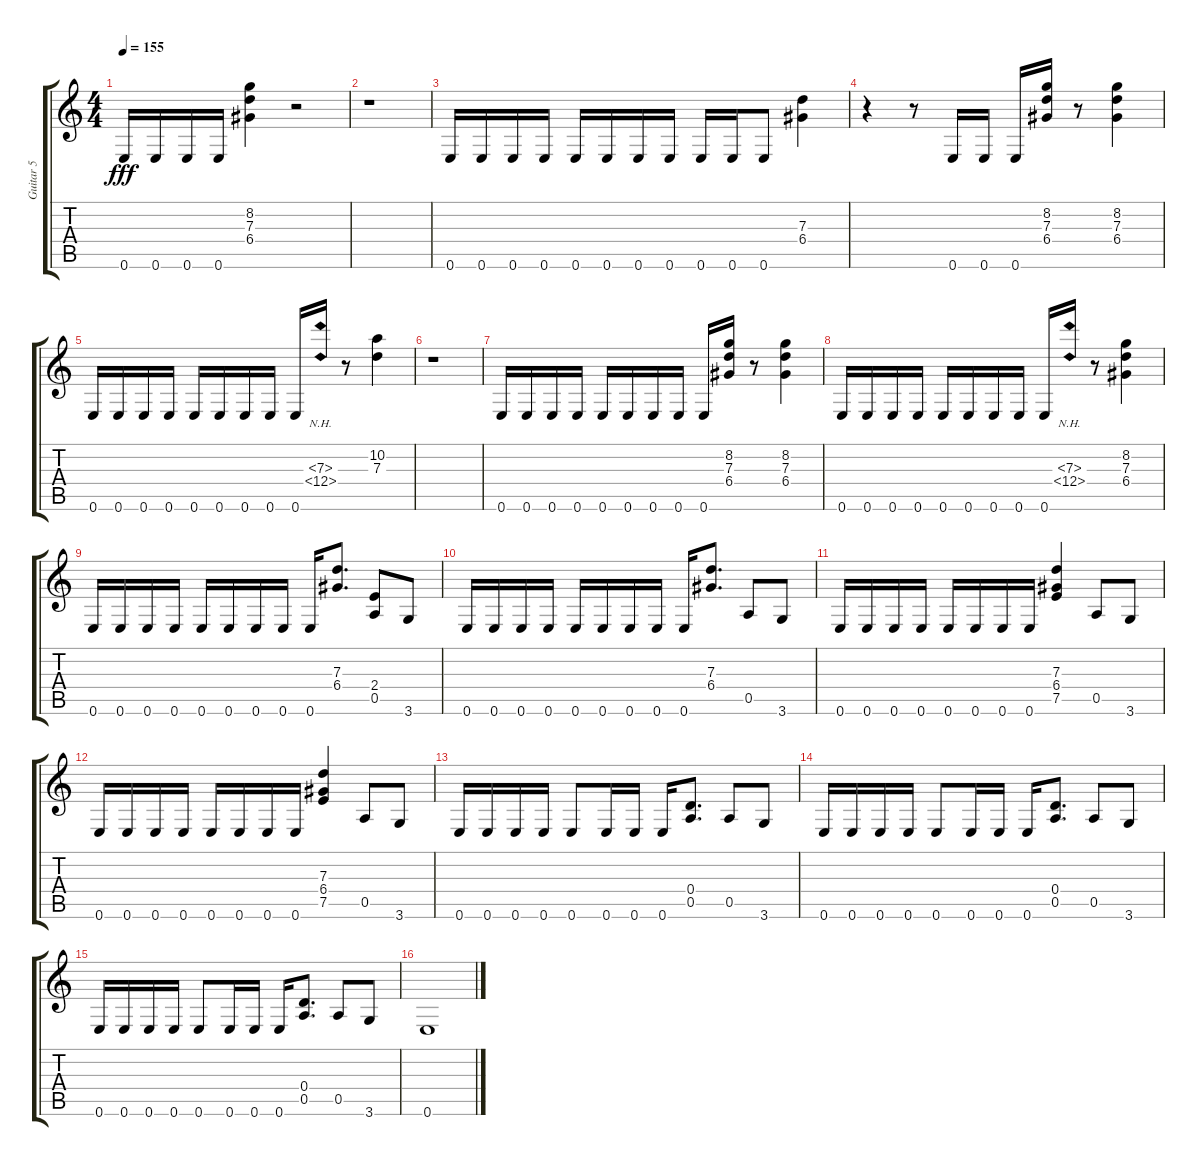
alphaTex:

\track ("Guitar 5" "Guitar 5") {instrument distortionguitar}
\staff {score tabs}
\tuning (E4 B3 G3 D3 A2 E2) {hide}
\ts (4 4)
\tempo 155
\clef g2
\ks c
0.6.16{dy fff} 0.6.16 0.6.16 0.6.16 (8.2 7.3 6.4).4 r.2 |
r.1 |
0.6.16 0.6.16 0.6.16 0.6.16 0.6.16 0.6.16 0.6.16 0.6.16 0.6.16 0.6.16 0.6.8 (7.3 6.4).4 |
r.4 r.8 0.6.16 0.6.16 0.6.16 (8.2 7.3 6.4).16 r.8 (8.2 7.3 6.4).4 |
0.6.16 0.6.16 0.6.16 0.6.16 0.6.16 0.6.16 0.6.16 0.6.16 0.6.16 (7.3{nh} 6.4{nh}).16 r.8 (10.2 7.3).4 |
r.1 |
0.6.16 0.6.16 0.6.16 0.6.16 0.6.16 0.6.16 0.6.16 0.6.16 0.6.16 (8.2 7.3 6.4).16 r.8 (8.2 7.3 6.4).4 |
0.6.16 0.6.16 0.6.16 0.6.16 0.6.16 0.6.16 0.6.16 0.6.16 0.6.16 (7.3{nh} 6.4{nh}).16 r.8 (8.2 7.3 6.4).4 |
0.6.16 0.6.16 0.6.16 0.6.16 0.6.16 0.6.16 0.6.16 0.6.16 0.6.16 (7.3 6.4).8{d} (2.4 0.5).8 3.6.8 |
0.6.16 0.6.16 0.6.16 0.6.16 0.6.16 0.6.16 0.6.16 0.6.16 0.6.16 (7.3 6.4).8{d} 0.5.8 3.6.8 |
0.6.16 0.6.16 0.6.16 0.6.16 0.6.16 0.6.16 0.6.16 0.6.16 (7.3 6.4 7.5).4 0.5.8 3.6.8 |
0.6.16 0.6.16 0.6.16 0.6.16 0.6.16 0.6.16 0.6.16 0.6.16 (7.3 6.4 7.5).4 0.5.8 3.6.8 |
0.6.16 0.6.16 0.6.16 0.6.16 0.6.8 0.6.16 0.6.16 0.6.16 (0.4 0.5).8{d} 0.5.8 3.6.8 |
0.6.16 0.6.16 0.6.16 0.6.16 0.6.8 0.6.16 0.6.16 0.6.16 (0.4 0.5).8{d} 0.5.8 3.6.8 |
0.6.16 0.6.16 0.6.16 0.6.16 0.6.8 0.6.16 0.6.16 0.6.16 (0.4 0.5).8{d} 0.5.8 3.6.8 |
0.6.1
